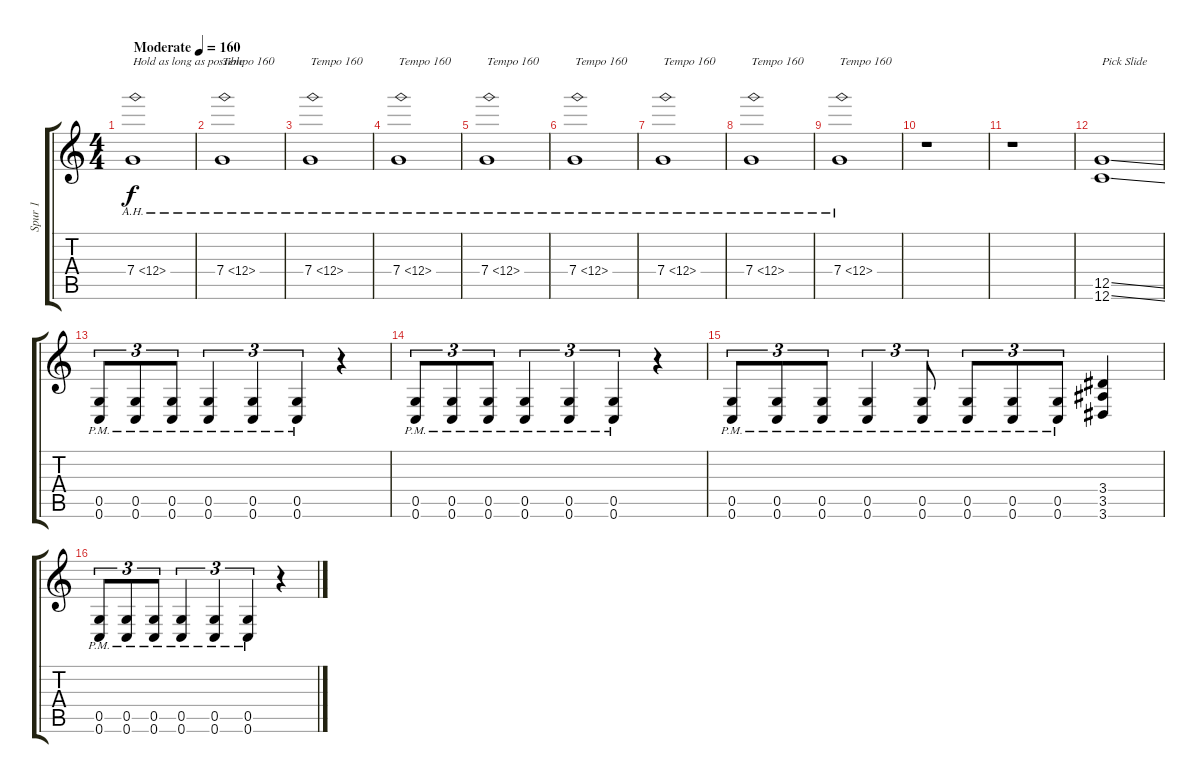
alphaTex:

\track ("Spur 1" "Spur 1") {instrument distortionguitar}
\staff {score tabs}
\tuning (D4 A3 F3 C3 G2 C2) {hide}
\ts (4 4)
\tempo (160 "Moderate")
\clef g2
\ks c
7.4{ah 5}.1{txt "Hold as long as possible" dy f instrument distortionguitar} |
7.4{ah 5}.1{txt "Tempo 160"} |
7.4{ah 5}.1{txt "Tempo 160"} |
7.4{ah 5}.1{txt "Tempo 160"} |
7.4{ah 5}.1{txt "Tempo 160"} |
7.4{ah 5}.1{txt "Tempo 160"} |
7.4{ah 5}.1{txt "Tempo 160"} |
7.4{ah 5}.1{txt "Tempo 160"} |
7.4{ah 5}.1{txt "Tempo 160"} |
r.1 |
r.1 |
(12.5{ss} 12.6{ss}).1{txt "Pick Slide"} |
(0.5{pm} 0.6{pm}).8{tu (3 2)} (0.5{pm} 0.6{pm}).8{tu (3 2)} (0.5{pm} 0.6{pm}).8{tu (3 2)} (0.5{pm} 0.6{pm}).4{tu (3 2)} (0.5{pm} 0.6{pm}).4{tu (3 2)} (0.5{pm} 0.6{pm}).4{tu (3 2)} r.4 |
(0.5{pm} 0.6{pm}).8{tu (3 2)} (0.5{pm} 0.6{pm}).8{tu (3 2)} (0.5{pm} 0.6{pm}).8{tu (3 2)} (0.5{pm} 0.6{pm}).4{tu (3 2)} (0.5{pm} 0.6{pm}).4{tu (3 2)} (0.5{pm} 0.6{pm}).4{tu (3 2)} r.4 |
(0.5{pm} 0.6{pm}).8{tu (3 2)} (0.5{pm} 0.6{pm}).8{tu (3 2)} (0.5{pm} 0.6{pm}).8{tu (3 2)} (0.5{pm} 0.6{pm}).4{tu (3 2)} (0.5{pm} 0.6{pm}).8{tu (3 2)} (0.5{pm} 0.6{pm}).8{tu (3 2)} (0.5{pm} 0.6{pm}).8{tu (3 2)} (0.5{pm} 0.6{pm}).8{tu (3 2)} (3.4 3.5 3.6).4 |
(0.5{pm} 0.6{pm}).8{tu (3 2)} (0.5{pm} 0.6{pm}).8{tu (3 2)} (0.5{pm} 0.6{pm}).8{tu (3 2)} (0.5{pm} 0.6{pm}).4{tu (3 2)} (0.5{pm} 0.6{pm}).4{tu (3 2)} (0.5{pm} 0.6{pm}).4{tu (3 2)} r.4
